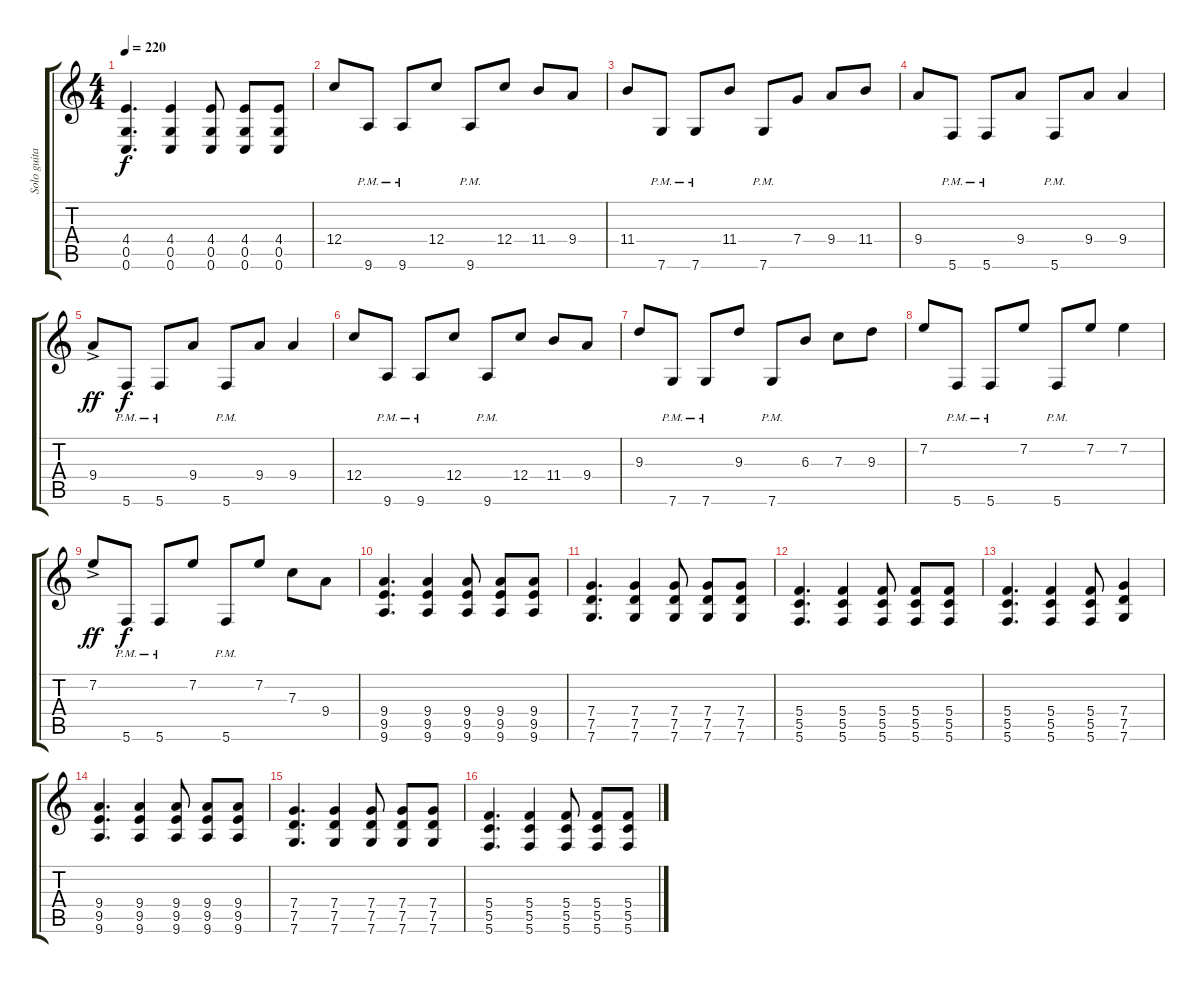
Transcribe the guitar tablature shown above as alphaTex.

\track ("Solo guitar" "Solo guita") {instrument distortionguitar}
\staff {score tabs}
\tuning (D4 A3 F3 C3 G2 C2) {hide}
\ts (4 4)
\tempo 220
\clef g2
\ks c
(4.4 0.5 0.6).4{d dy f} (4.4 0.5 0.6).4 (4.4 0.5 0.6).8 (4.4 0.5 0.6).8 (4.4 0.5 0.6).8 |
12.4.8 9.6{pm}.8 9.6{pm}.8 12.4.8 9.6{pm}.8 12.4.8 11.4.8 9.4.8 |
11.4.8 7.6{pm}.8 7.6{pm}.8 11.4.8 7.6{pm}.8 7.4.8 9.4.8 11.4.8 |
9.4.8 5.6{pm}.8 5.6{pm}.8 9.4.8 5.6{pm}.8 9.4.8 9.4.4 |
9.4{ac}.8{dy ff} 5.6{pm}.8{dy f} 5.6{pm}.8 9.4.8 5.6{pm}.8 9.4.8 9.4.4 |
12.4.8 9.6{pm}.8 9.6{pm}.8 12.4.8 9.6{pm}.8 12.4.8 11.4.8 9.4.8 |
9.3.8 7.6{pm}.8 7.6{pm}.8 9.3.8 7.6{pm}.8 6.3.8 7.3.8 9.3.8 |
7.2.8 5.6{pm}.8 5.6{pm}.8 7.2.8 5.6{pm}.8 7.2.8 7.2.4 |
7.2{ac}.8{dy ff} 5.6{pm}.8{dy f} 5.6{pm}.8 7.2.8 5.6{pm}.8 7.2.8 7.3.8 9.4.8 |
(9.4 9.5 9.6).4{d} (9.4 9.5 9.6).4 (9.4 9.5 9.6).8 (9.4 9.5 9.6).8 (9.4 9.5 9.6).8 |
(7.4 7.5 7.6).4{d} (7.4 7.5 7.6).4 (7.4 7.5 7.6).8 (7.4 7.5 7.6).8 (7.4 7.5 7.6).8 |
(5.4 5.5 5.6).4{d} (5.4 5.5 5.6).4 (5.4 5.5 5.6).8 (5.4 5.5 5.6).8 (5.4 5.5 5.6).8 |
(5.4 5.5 5.6).4{d} (5.4 5.5 5.6).4 (5.4 5.5 5.6).8 (7.4 7.5 7.6).4 |
(9.4 9.5 9.6).4{d} (9.4 9.5 9.6).4 (9.4 9.5 9.6).8 (9.4 9.5 9.6).8 (9.4 9.5 9.6).8 |
(7.4 7.5 7.6).4{d} (7.4 7.5 7.6).4 (7.4 7.5 7.6).8 (7.4 7.5 7.6).8 (7.4 7.5 7.6).8 |
(5.4 5.5 5.6).4{d} (5.4 5.5 5.6).4 (5.4 5.5 5.6).8 (5.4 5.5 5.6).8 (5.4 5.5 5.6).8
